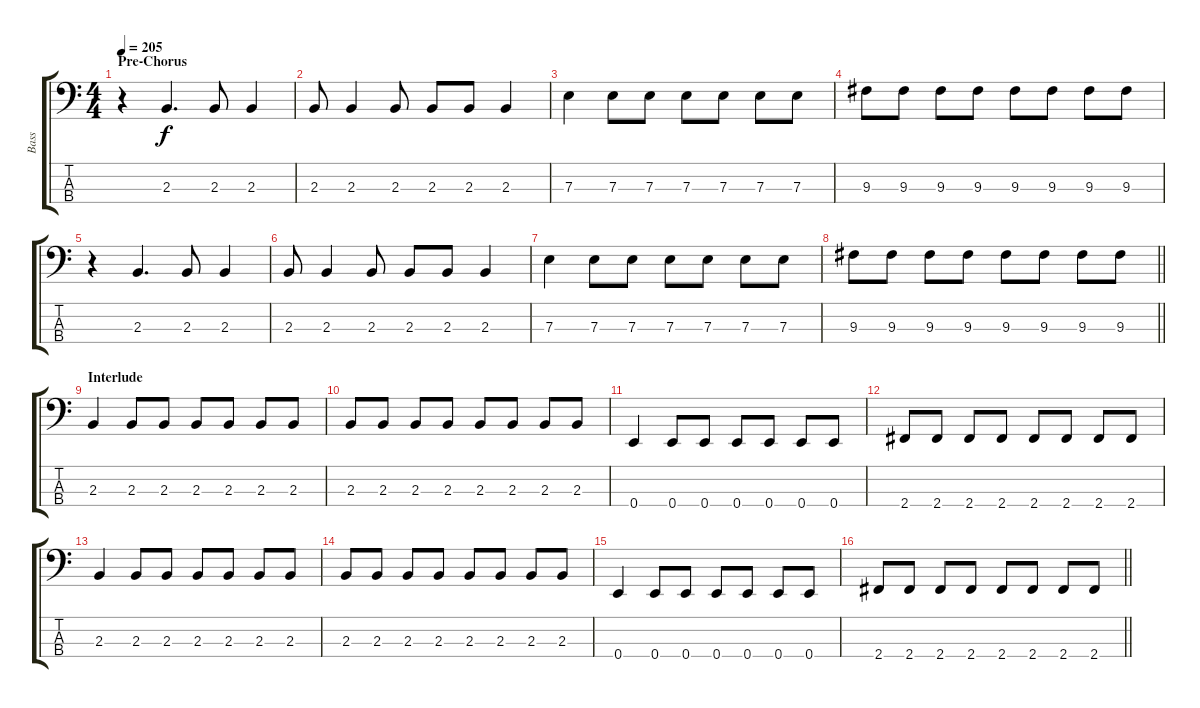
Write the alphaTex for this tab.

\track ("Bass" "Bass") {instrument electricbasspick}
\staff {score tabs}
\tuning (G2 D2 A1 E1) {hide}
\ts (4 4)
\section ("" "Pre-Chorus")
\tempo 205
\clef f4
\ks c
r.4{dy f} 2.3.4{d} 2.3.8 2.3.4 |
2.3.8 2.3.4 2.3.8 2.3.8 2.3.8 2.3.4 |
7.3.4 7.3.8 7.3.8 7.3.8 7.3.8 7.3.8 7.3.8 |
9.3.8 9.3.8 9.3.8 9.3.8 9.3.8 9.3.8 9.3.8 9.3.8 |
r.4 2.3.4{d} 2.3.8 2.3.4 |
2.3.8 2.3.4 2.3.8 2.3.8 2.3.8 2.3.4 |
7.3.4 7.3.8 7.3.8 7.3.8 7.3.8 7.3.8 7.3.8 |
\barLineRight lightlight
9.3.8 9.3.8 9.3.8 9.3.8 9.3.8 9.3.8 9.3.8 9.3.8 |
\section ("" "Interlude")
2.3.4 2.3.8 2.3.8 2.3.8 2.3.8 2.3.8 2.3.8 |
2.3.8 2.3.8 2.3.8 2.3.8 2.3.8 2.3.8 2.3.8 2.3.8 |
0.4.4 0.4.8 0.4.8 0.4.8 0.4.8 0.4.8 0.4.8 |
2.4.8 2.4.8 2.4.8 2.4.8 2.4.8 2.4.8 2.4.8 2.4.8 |
2.3.4 2.3.8 2.3.8 2.3.8 2.3.8 2.3.8 2.3.8 |
2.3.8 2.3.8 2.3.8 2.3.8 2.3.8 2.3.8 2.3.8 2.3.8 |
0.4.4 0.4.8 0.4.8 0.4.8 0.4.8 0.4.8 0.4.8 |
\barLineRight lightlight
2.4.8 2.4.8 2.4.8 2.4.8 2.4.8 2.4.8 2.4.8 2.4.8
